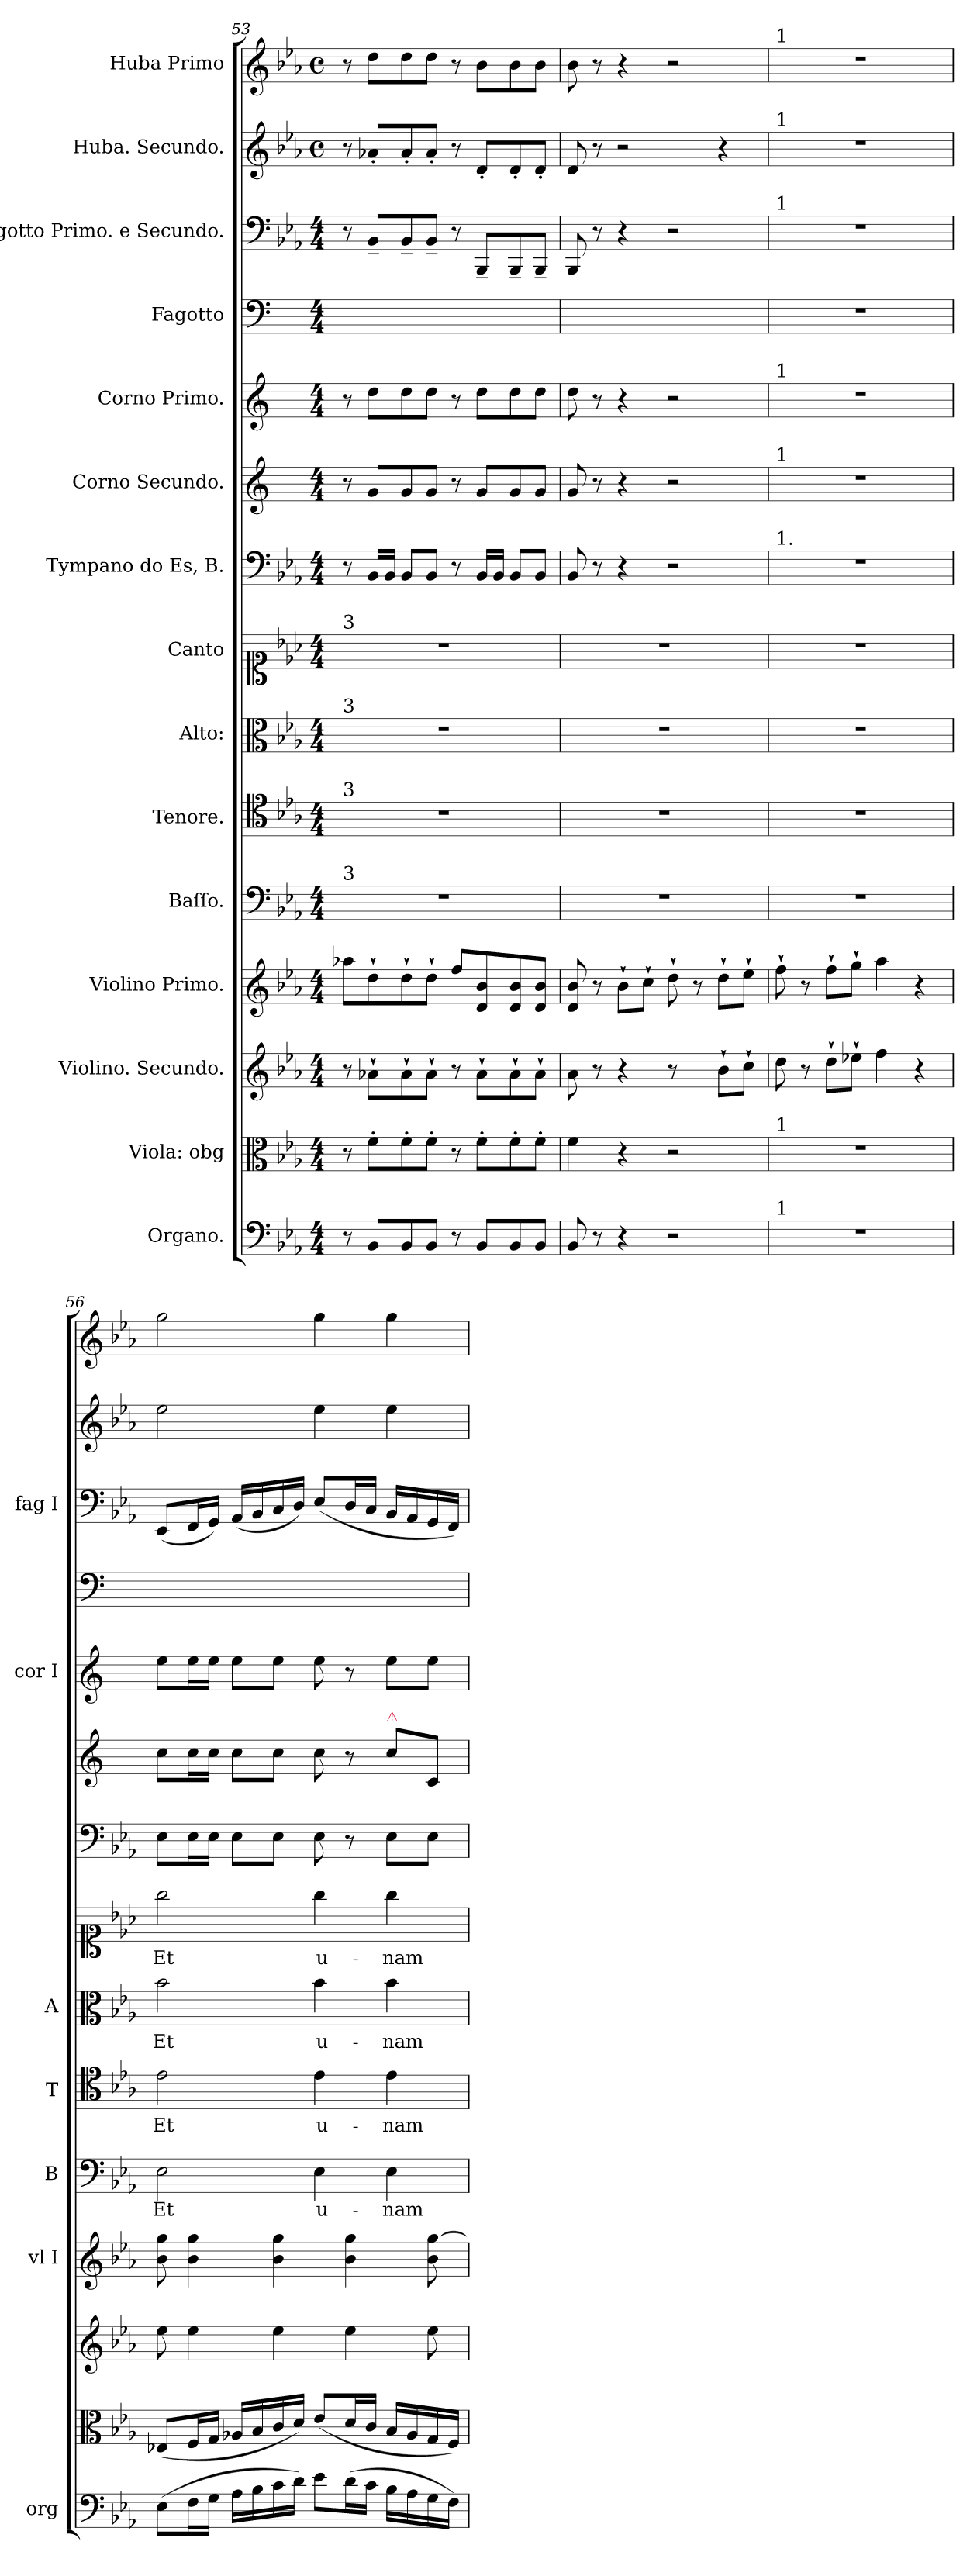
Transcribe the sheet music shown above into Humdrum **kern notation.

**kern	**dynam	**kern	**dynam	**kern	**dynam	**kern	**dynam	**kern	**text	**kern	**text	**kern	**text	**dynam	**kern	**text	**kern	**kern	**kern	**dynam	**kern	**kern	**dynam	**kern	**dynam	**kern	**dynam
*part15	*part15	*part14	*part14	*part13	*part13	*part12	*part12	*part11	*part11	*part10	*part10	*part9	*part9	*part9	*part8	*part8	*part7	*part6	*part5	*part5	*part4	*part3	*part3	*part2	*part2	*part1	*part1
*staff15	*staff15	*staff14	*staff14	*staff13	*staff13	*staff12	*staff12	*staff11	*staff11	*staff10	*staff10	*staff9	*staff9	*staff9	*staff8	*staff8	*staff7	*staff6	*staff5	*staff5	*staff4	*staff3	*staff3	*staff2	*staff2	*staff1	*staff1
*I"Organo.	*	*I"Viola: obg	*	*I"Violino. Secundo.	*	*I"Violino Primo.	*	*I"Baſſo.	*	*I"Tenore.	*	*I"Alto:	*	*	*I"Canto	*	*I"Tympano do Es, B.	*I"Corno Secundo.	*I"Corno Primo.	*	*I"Fagotto	*I"Fagotto Primo. e Secundo.	*	*I"Huba. Secundo.	*	*I"Huba Primo	*
*I'org	*	*	*	*	*	*I'vl I	*	*I'B	*	*I'T	*	*I'A	*	*	*	*	*	*	*I'cor I	*	*	*I'fag I	*	*	*	*	*
*clefF4	*	*clefC3	*	*clefG2	*	*clefG2	*	*clefF4	*	*clefC4	*	*clefC3	*	*	*clefC1	*	*clefF4	*clefG2	*clefG2	*	*clefF4	*clefF4	*	*clefG2	*	*clefG2	*
*	*	*	*	*	*	*	*	*	*	*	*	*	*	*	*	*	*	*ITrd-2c-3	*ITrd-2c-3	*	*	*	*	*	*	*	*
*k[b-e-a-]	*	*k[b-e-a-]	*	*k[b-e-a-]	*	*k[b-e-a-]	*	*k[b-e-a-]	*	*k[b-e-a-]	*	*k[b-e-a-]	*	*	*k[b-e-a-]	*	*k[b-e-a-]	*k[b-e-a-]	*k[b-e-a-]	*	*	*k[b-e-a-]	*	*k[b-e-a-]	*	*k[b-e-a-]	*
*E-:	*	*E-:	*	*E-:	*	*E-:	*	*E-:	*	*E-:	*	*E-:	*	*	*E-:	*	*E-:	*E-:	*E-:	*	*	*E-:	*	*E-:	*	*E-:	*
*M4/4	*	*M4/4	*	*M4/4	*	*M4/4	*	*M4/4	*	*M4/4	*	*M4/4	*	*	*M4/4	*	*M4/4	*M4/4	*M4/4	*	*M4/4	*M4/4	*	*M4/4	*	*M4/4	*
*	*	*	*	*	*	*	*	*	*	*	*	*	*	*	*	*	*	*	*	*	*	*	*	*met(c)	*	*met(c)	*
=53	=53	=53	=53	=53	=53	=53	=53	=53	=53	=53	=53	=53	=53	=53	=53	=53	=53	=53	=53	=53	=53	=53	=53	=53	=53	=53	=53
!	!	!	!	!	!	!	!	!	!	!	!	!	!	!	!LO:TX:a:t=3	!	!	!	!	!	!	!	!	!	!	!	!
!	!	!	!	!	!	!	!	!	!	!	!	!LO:TX:a:t=3	!	!	!	!	!	!	!	!	!	!	!	!	!	!	!
!	!	!	!	!	!	!	!	!	!	!LO:TX:a:t=3	!	!	!	!	!	!	!	!	!	!	!	!	!	!	!	!	!
!	!	!	!	!	!	!	!	!LO:TX:a:t=3	!	!	!	!	!	!	!	!	!	!	!	!	!	!	!	!	!	!	!
!	!	!	!LO:DY:b	!	!	!	!	!	!	!	!	!	!	!	!	!	!	!	!	!	!	!	!	!	!	!	!
8r	.	8r	forto	8r	.	8aa-X\L	.	1r	.	1r	.	1r	.	.	1r	.	8r	8r	8r	.	1ryy	8r	.	8r	.	8r	.
8BB-/L	.	8f'\L	.	8a-X`\L	.	8dd`\	.	.	.	.	.	.	.	.	.	.	16BB-/LL	8b-/L	8ff\L	.	.	8BB-~/L	.	8a-X'/L	.	8dd\L	.
.	.	.	.	.	.	.	.	.	.	.	.	.	.	.	.	.	16BB-/JJ	.	.	.	.	.	.	.	.	.	.
8BB-/	.	8f'\	.	8a-`\	.	8dd`\	.	.	.	.	.	.	.	.	.	.	8BB-/L	8b-/	8ff\	.	.	8BB-~/	.	8a-'/	.	8dd\	.
8BB-/J	.	8f'\J	.	8a-`\J	.	8dd`\J	.	.	.	.	.	.	.	.	.	.	8BB-/J	8b-/J	8ff\J	.	.	8BB-~/J	.	8a-'/J	.	8dd\J	.
8r	.	8r	.	8r	.	8ff\L	.	.	.	.	.	.	.	.	.	.	8r	8r	8r	.	.	8r	.	8r	.	8r	.
8BB-/L	.	8f'\L	.	8a-`\L	.	8d/ 8b-/	.	.	.	.	.	.	.	.	.	.	16BB-/LL	8b-/L	8ff\L	.	.	8BBB-~/L	.	8d'/L	.	8b-\L	.
.	.	.	.	.	.	.	.	.	.	.	.	.	.	.	.	.	16BB-/JJ	.	.	.	.	.	.	.	.	.	.
8BB-/	.	8f'\	.	8a-`\	.	8d/ 8b-/	.	.	.	.	.	.	.	.	.	.	8BB-/L	8b-/	8ff\	.	.	8BBB-~/	.	8d'/	.	8b-\	.
8BB-/J	.	8f'\J	.	8a-`\J	.	8d/ 8b-/J	.	.	.	.	.	.	.	.	.	.	8BB-/J	8b-/J	8ff\J	.	.	8BBB-~/J	.	8d'/J	.	8b-\J	.
=54	=54	=54	=54	=54	=54	=54	=54	=54	=54	=54	=54	=54	=54	=54	=54	=54	=54	=54	=54	=54	=54	=54	=54	=54	=54	=54	=54
8BB-/	.	4f\	.	8a-\	.	8d/ 8b-/	.	1r	.	1r	.	1r	.	.	1r	.	8BB-/	8b-/	8ff\	.	1ryy	8BBB-/	.	8d/	.	8b-\	.
8r	.	.	.	8r	.	8r	.	.	.	.	.	.	.	.	.	.	8r	8r	8r	.	.	8r	.	8r	.	8r	.
!	!	!	!	!	!	!	!LO:DY:b	!	!	!	!	!	!	!	!	!	!	!	!	!	!	!	!	!	!	!	!
4r	.	4r	.	4r	.	8b-`\L	pia	.	.	.	.	.	.	.	.	.	4r	4r	4r	.	.	4r	.	2r	.	4r	.
.	.	.	.	.	.	8cc`\J	.	.	.	.	.	.	.	.	.	.	.	.	.	.	.	.	.	.	.	.	.
!	!	!	!	!	!LO:DY:b	!	!	!	!	!	!	!	!	!	!	!	!	!	!	!	!	!	!	!	!	!	!
2r	.	2r	.	8r	pia	8dd`\	.	.	.	.	.	.	.	.	.	.	2r	2r	2r	.	.	2r	.	.	.	2r	.
.	.	.	.	8ryy	.	8r	.	.	.	.	.	.	.	.	.	.	.	.	.	.	.	.	.	.	.	.	.
.	.	.	.	8b-`\L	.	8dd`\L	.	.	.	.	.	.	.	.	.	.	.	.	.	.	.	.	.	4r	.	.	.
.	.	.	.	8cc`\J	.	8ee-`\J	.	.	.	.	.	.	.	.	.	.	.	.	.	.	.	.	.	.	.	.	.
=55	=55	=55	=55	=55	=55	=55	=55	=55	=55	=55	=55	=55	=55	=55	=55	=55	=55	=55	=55	=55	=55	=55	=55	=55	=55	=55	=55
!	!	!	!	!	!	!	!	!	!	!	!	!	!	!	!	!	!	!	!	!	!	!	!	!	!	!LO:TX:a:t=1	!
!	!	!	!	!	!	!	!	!	!	!	!	!	!	!	!	!	!	!	!	!	!	!	!	!LO:TX:a:t=1	!	!	!
!	!	!	!	!	!	!	!	!	!	!	!	!	!	!	!	!	!	!	!	!	!	!LO:TX:a:t=1	!	!	!	!	!
!	!	!	!	!	!	!	!	!	!	!	!	!	!	!	!	!	!	!	!LO:TX:a:t=1	!	!	!	!	!	!	!	!
!	!	!	!	!	!	!	!	!	!	!	!	!	!	!	!	!	!	!LO:TX:a:t=1	!	!	!	!	!	!	!	!	!
!	!	!	!	!	!	!	!	!	!	!	!	!	!	!	!	!	!LO:TX:a:t=1.	!	!	!	!	!	!	!	!	!	!
!	!	!LO:TX:a:t=1	!	!	!	!	!	!	!	!	!	!	!	!	!	!	!	!	!	!	!	!	!	!	!	!	!
!LO:TX:a:t=1	!	!	!	!	!	!	!	!	!	!	!	!	!	!	!	!	!	!	!	!	!	!	!	!	!	!	!
1r	.	1r	.	8dd\	.	8ff`\	.	1r	.	1r	.	1r	.	.	1r	.	1r	1r	1r	.	1r	1r	.	1r	.	1r	.
.	.	.	.	8r	.	8r	.	.	.	.	.	.	.	.	.	.	.	.	.	.	.	.	.	.	.	.	.
.	.	.	.	8dd`\L	.	8ff`\L	.	.	.	.	.	.	.	.	.	.	.	.	.	.	.	.	.	.	.	.	.
.	.	.	.	8ee-X`\J	.	8gg`\J	.	.	.	.	.	.	.	.	.	.	.	.	.	.	.	.	.	.	.	.	.
.	.	.	.	4ff\	.	4aa-\	.	.	.	.	.	.	.	.	.	.	.	.	.	.	.	.	.	.	.	.	.
.	.	.	.	4r	.	4r	.	.	.	.	.	.	.	.	.	.	.	.	.	.	.	.	.	.	.	.	.
=56	=56	=56	=56	=56	=56	=56	=56	=56	=56	=56	=56	=56	=56	=56	=56	=56	=56	=56	=56	=56	=56	=56	=56	=56	=56	=56	=56
!	!LO:DY:b	!	!	!	!LO:DY:b	!	!LO:DY:b	!	!	!	!	!	!	!LO:DY:b	!	!	!	!	!	!LO:DY:b	!	!	!LO:DY:b	!	!LO:DY:b	!	!LO:DY:b
(8E-\L	ffort	(8E-X/L	.	8ee-\	forto	8b-\ 8gg\	forto	2E-\	Et	2e-\	Et	2b-\	Et	fort	2gg\	Et	8E-\L	8ee-\L	8gg\L	fort	1ryy	(8EE-/L	ffortiſs	2ee-\	for	2gg\	fort
16F\L	.	16F/L	.	4ee-\	.	4b-\ 4gg\	.	.	.	.	.	.	.	.	.	.	16E-\L	16ee-\L	16gg\L	.	.	16FF/L	.	.	.	.	.
16G\JJ	.	16G/JJ	.	.	.	.	.	.	.	.	.	.	.	.	.	.	16E-\JJ	16ee-\JJ	16gg\JJ	.	.	16GG/JJ)	.	.	.	.	.
16A-\LL	.	16A-X/LL	.	.	.	.	.	.	.	.	.	.	.	.	.	.	8E-\L	8ee-\L	8gg\L	.	.	(16AA-/LL	.	.	.	.	.
16B-\	.	16B-/	.	.	.	.	.	.	.	.	.	.	.	.	.	.	.	.	.	.	.	16BB-/	.	.	.	.	.
16c\	.	16c/	.	4ee-\	.	4b-\ 4gg\	.	.	.	.	.	.	.	.	.	.	8E-\J	8ee-\J	8gg\J	.	.	16C/	.	.	.	.	.
16d\JJ)	.	16d/JJ)	.	.	.	.	.	.	.	.	.	.	.	.	.	.	.	.	.	.	.	16D/JJ)	.	.	.	.	.
8e-\L	.	(8e-/L	.	.	.	.	.	4E-\	u-	4e-\	u-	4b-\	u-	.	4gg\	u-	8E-\	8ee-\	8gg\	.	.	(8E-/L	.	4ee-\	.	4gg\	.
(16d\L	.	16d/L	.	4ee-\	.	4b-\ 4gg\	.	.	.	.	.	.	.	.	.	.	8r	8r	8r	.	.	16D/L	.	.	.	.	.
16c\JJ	.	16c/JJ	.	.	.	.	.	.	.	.	.	.	.	.	.	.	.	.	.	.	.	16C/JJ	.	.	.	.	.
!	!	!	!	!	!	!	!	!	!	!	!	!	!	!	!	!	!	!LO:TX:a:color=crimson:t=⚠	!	!	!	!	!	!	!	!	!
16B-\LL	.	16B-/LL	.	.	.	.	.	4E-\	-nam	4e-\	-nam	4b-\	-nam	.	4gg\	-nam	8E-\L	8ee-\L	8gg\L	.	.	16BB-/LL	.	4ee-\	.	4gg\	.
16A-\	.	16A-/	.	.	.	.	.	.	.	.	.	.	.	.	.	.	.	.	.	.	.	16AA-/	.	.	.	.	.
16G\	.	16G/	.	8ee-\	.	8b-\ [8gg\	.	.	.	.	.	.	.	.	.	.	8E-\J	8e-/J	8gg\J	.	.	16GG/	.	.	.	.	.
16F\JJ)	.	16F/JJ)	.	.	.	.	.	.	.	.	.	.	.	.	.	.	.	.	.	.	.	16FF/JJ)	.	.	.	.	.
=	=	=	=	=	=	=	=	=	=	=	=	=	=	=	=	=	=	=	=	=	=	=	=	=	=	=	=
*-	*-	*-	*-	*-	*-	*-	*-	*-	*-	*-	*-	*-	*-	*-	*-	*-	*-	*-	*-	*-	*-	*-	*-	*-	*-	*-	*-
